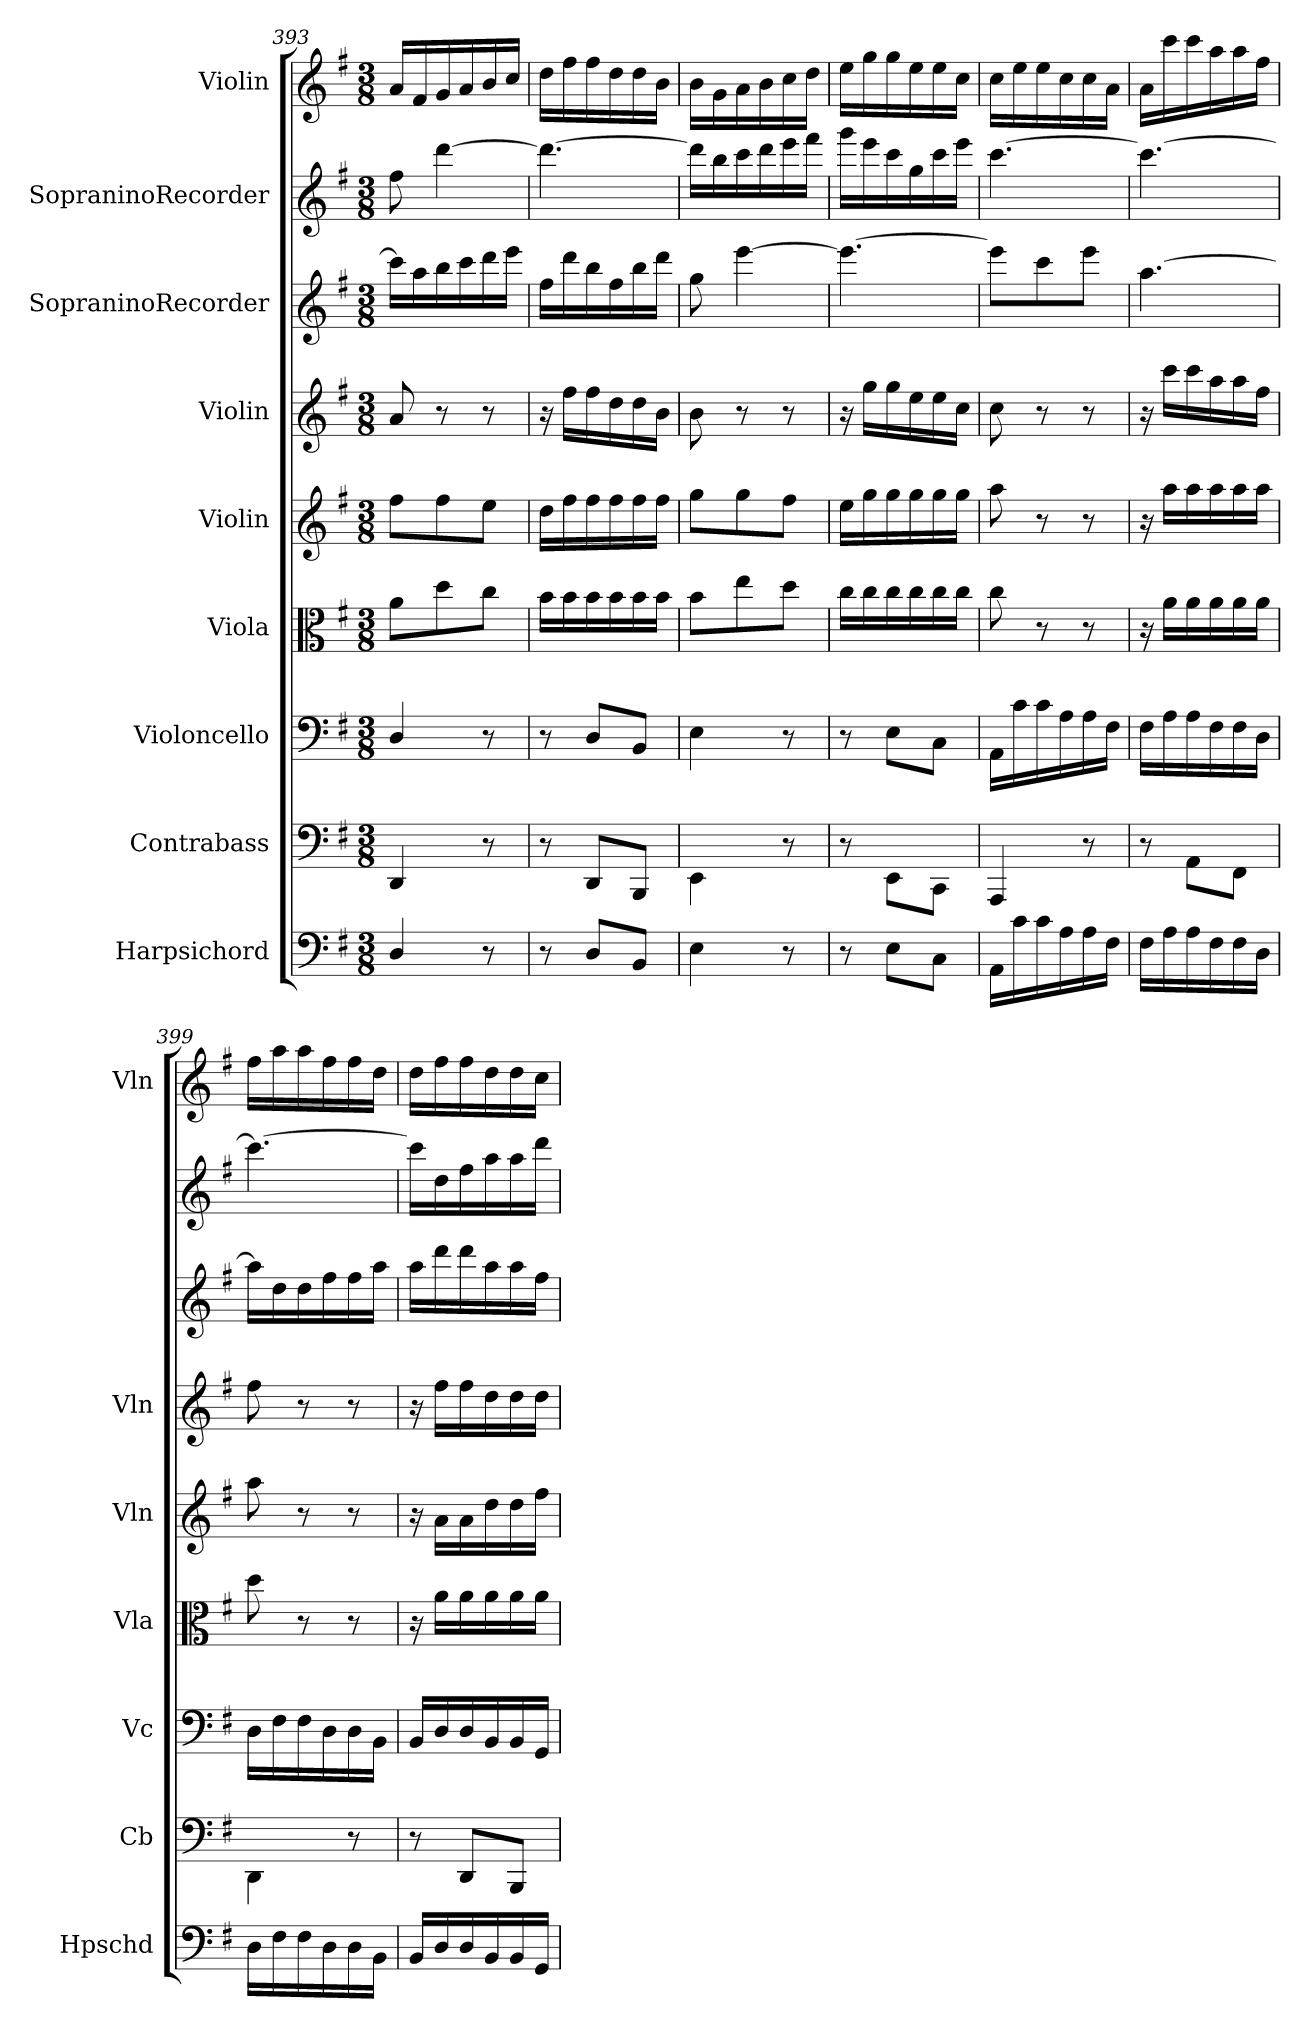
**kern	**kern	**kern	**kern	**kern	**kern	**kern	**kern	**kern
*part9	*part8	*part7	*part6	*part5	*part4	*part3	*part2	*part1
*staff9	*staff8	*staff7	*staff6	*staff5	*staff4	*staff3	*staff2	*staff1
*I"Harpsichord	*I"Contrabass	*I"Violoncello	*I"Viola	*I"Violin	*I"Violin	*I"SopraninoRecorder	*I"SopraninoRecorder	*I"Violin
*I'Hpschd	*I'Cb	*I'Vc	*I'Vla	*I'Vln	*I'Vln	*	*	*I'Vln
*clefF4	*clefF4	*clefF4	*clefC3	*clefG2	*clefG2	*clefG2	*clefG2	*clefG2
*k[f#]	*k[f#]	*k[f#]	*k[f#]	*k[f#]	*k[f#]	*k[f#]	*k[f#]	*k[f#]
*G:	*G:	*G:	*G:	*G:	*G:	*G:	*G:	*G:
*M3/8	*M3/8	*M3/8	*M3/8	*M3/8	*M3/8	*M3/8	*M3/8	*M3/8
=393	=393	=393	=393	=393	=393	=393	=393	=393
4D/	4DD/	4D/	8a\L	8ff#\L	8a/	16ccc\LL]	8ff#\	16a/LL
.	.	.	.	.	.	16aa\	.	16f#/
.	.	.	8dd\	8ff#\	8r	16bb\	[4ddd\	16g/
.	.	.	.	.	.	16ccc\	.	16a/
8r	8r	8r	8cc\J	8ee\J	8r	16ddd\	.	16b/
.	.	.	.	.	.	16eee\JJ	.	16cc/JJ
=394	=394	=394	=394	=394	=394	=394	=394	=394
8r	8r	8r	16b\LL	16dd\LL	16r	16ff#\LL	4.ddd\_	16dd\LL
.	.	.	16b\	16ff#\	16ff#\LL	16ddd\	.	16ff#\
8D/L	8DD/L	8D/L	16b\	16ff#\	16ff#\	16bb\	.	16ff#\
.	.	.	16b\	16ff#\	16dd\	16ff#\	.	16dd\
8BB/J	8BBB/J	8BB/J	16b\	16ff#\	16dd\	16bb\	.	16dd\
.	.	.	16b\JJ	16ff#\JJ	16b\JJ	16ddd\JJ	.	16b\JJ
=395	=395	=395	=395	=395	=395	=395	=395	=395
4E\	4EE\	4E\	8b\L	8gg\L	8b\	8gg\	16ddd\LL]	16b\LL
.	.	.	.	.	.	.	16bb\	16g\
.	.	.	8ee\	8gg\	8r	[4eee\	16ccc\	16a\
.	.	.	.	.	.	.	16ddd\	16b\
8r	8r	8r	8dd\J	8ff#\J	8r	.	16eee\	16cc\
.	.	.	.	.	.	.	16fff#\JJ	16dd\JJ
=396	=396	=396	=396	=396	=396	=396	=396	=396
8r	8r	8r	16cc\LL	16ee\LL	16r	4.eee\_	16ggg\LL	16ee\LL
.	.	.	16cc\	16gg\	16gg\LL	.	16eee\	16gg\
8E\L	8EE\L	8E\L	16cc\	16gg\	16gg\	.	16ccc\	16gg\
.	.	.	16cc\	16gg\	16ee\	.	16gg\	16ee\
8C\J	8CC\J	8C\J	16cc\	16gg\	16ee\	.	16ccc\	16ee\
.	.	.	16cc\JJ	16gg\JJ	16cc\JJ	.	16eee\JJ	16cc\JJ
=397	=397	=397	=397	=397	=397	=397	=397	=397
16AA\LL	4AAA/	16AA\LL	8cc\	8aa\	8cc\	8eee\L]	[4.ccc\	16cc\LL
16c\	.	16c\	.	.	.	.	.	16ee\
16c\	.	16c\	8r	8r	8r	8ccc\	.	16ee\
16A\	.	16A\	.	.	.	.	.	16cc\
16A\	8r	16A\	8r	8r	8r	8eee\J	.	16cc\
16F#\JJ	.	16F#\JJ	.	.	.	.	.	16a\JJ
=398	=398	=398	=398	=398	=398	=398	=398	=398
16F#\LL	8r	16F#\LL	16r	16r	16r	[4.aa\	4.ccc\_	16a\LL
16A\	.	16A\	16a\LL	16aa\LL	16ccc\LL	.	.	16ccc\
16A\	8AA\L	16A\	16a\	16aa\	16ccc\	.	.	16ccc\
16F#\	.	16F#\	16a\	16aa\	16aa\	.	.	16aa\
16F#\	8FF#\J	16F#\	16a\	16aa\	16aa\	.	.	16aa\
16D\JJ	.	16D\JJ	16a\JJ	16aa\JJ	16ff#\JJ	.	.	16ff#\JJ
=399	=399	=399	=399	=399	=399	=399	=399	=399
16D\LL	4DD\	16D\LL	8dd\	8aa\	8ff#\	16aa\LL]	4.ccc\_	16ff#\LL
16F#\	.	16F#\	.	.	.	16dd\	.	16aa\
16F#\	.	16F#\	8r	8r	8r	16dd\	.	16aa\
16D\	.	16D\	.	.	.	16ff#\	.	16ff#\
16D\	8r	16D\	8r	8r	8r	16ff#\	.	16ff#\
16BB\JJ	.	16BB\JJ	.	.	.	16aa\JJ	.	16dd\JJ
=400	=400	=400	=400	=400	=400	=400	=400	=400
16BB/LL	8r	16BB/LL	16r	16r	16r	16aa\LL	16ccc\LL]	16dd\LL
16D/	.	16D/	16a\LL	16a\LL	16ff#\LL	16ddd\	16dd\	16ff#\
16D/	8DD/L	16D/	16a\	16a\	16ff#\	16ddd\	16ff#\	16ff#\
16BB/	.	16BB/	16a\	16dd\	16dd\	16aa\	16aa\	16dd\
16BB/	8BBB/J	16BB/	16a\	16dd\	16dd\	16aa\	16aa\	16dd\
16GG/JJ	.	16GG/JJ	16a\JJ	16ff#\JJ	16dd\JJ	16ff#\JJ	16ddd\JJ	16cc\JJ
=	=	=	=	=	=	=	=	=
*-	*-	*-	*-	*-	*-	*-	*-	*-
